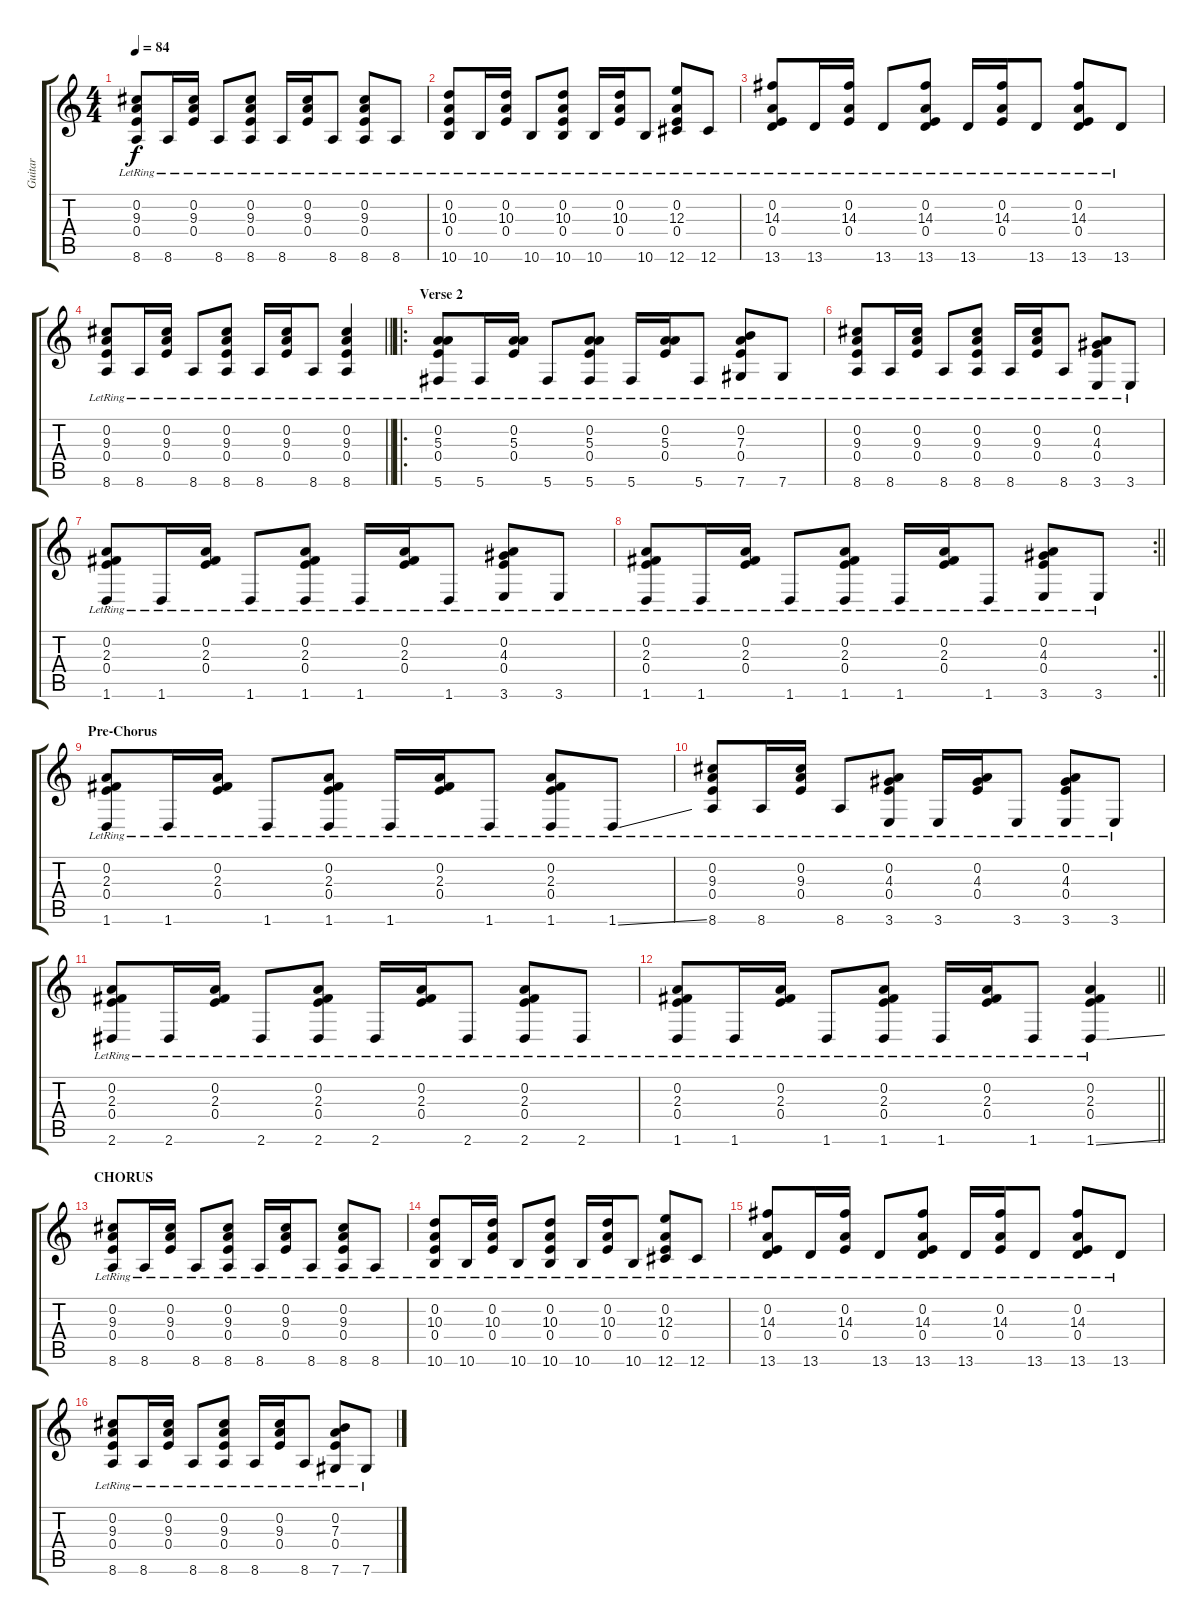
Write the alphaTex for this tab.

\track ("Guitar" "Guitar") {instrument acousticguitarnylon}
\staff {score tabs}
\tuning (Db4 A3 E3 E3 A2 Db2) {hide}
\ts (4 4)
\tempo 84
\clef g2
\ks c
(0.2{lr} 9.3{lr} 0.4{lr} 8.6{lr}).8{dy f} 8.6{lr}.16 (0.2{lr} 9.3{lr} 0.4{lr}).16 8.6{lr}.8 (0.2{lr} 9.3{lr} 0.4{lr} 8.6{lr}).8 8.6{lr}.16 (0.2{lr} 9.3{lr} 0.4{lr}).16 8.6{lr}.8 (0.2{lr} 9.3{lr} 0.4{lr} 8.6{lr}).8 8.6{lr}.8 |
(0.2{lr} 10.3{lr} 0.4{lr} 10.6{lr}).8 10.6{lr}.16 (0.2{lr} 10.3{lr} 0.4{lr}).16 10.6{lr}.8 (0.2{lr} 10.3{lr} 0.4{lr} 10.6{lr}).8 10.6{lr}.16 (0.2{lr} 10.3{lr} 0.4{lr}).16 10.6{lr}.8 (0.2{lr} 12.3{lr} 0.4{lr} 12.6{lr}).8 12.6{lr}.8 |
(0.2{lr} 14.3{lr} 0.4{lr} 13.6{lr}).8 13.6{lr}.16 (0.2{lr} 14.3{lr} 0.4{lr}).16 13.6{lr}.8 (0.2{lr} 14.3{lr} 0.4{lr} 13.6{lr}).8 13.6{lr}.16 (0.2{lr} 14.3{lr} 0.4{lr}).16 13.6{lr}.8 (0.2{lr} 14.3{lr} 0.4{lr} 13.6{lr}).8 13.6{lr}.8 |
\barLineRight lightlight
(0.2{lr} 9.3{lr} 0.4{lr} 8.6{lr}).8 8.6{lr}.16 (0.2{lr} 9.3{lr} 0.4{lr}).16 8.6{lr}.8 (0.2{lr} 9.3{lr} 0.4{lr} 8.6{lr}).8 8.6{lr}.16 (0.2{lr} 9.3{lr} 0.4{lr}).16 8.6{lr}.8 (0.2{lr} 9.3{lr} 0.4{lr} 8.6{lr}).4 |
\ro
\section ("" "Verse 2")
(0.2{lr} 5.3{lr} 0.4{lr} 5.6{lr}).8 5.6{lr}.16 (0.2{lr} 5.3{lr} 0.4{lr}).16 5.6{lr}.8 (0.2{lr} 5.3{lr} 0.4{lr} 5.6{lr}).8 5.6{lr}.16 (0.2{lr} 5.3{lr} 0.4{lr}).16 5.6{lr}.8 (0.2{lr} 7.3{lr} 0.4{lr} 7.6{lr}).8 7.6{lr}.8 |
(0.2{lr} 9.3{lr} 0.4{lr} 8.6{lr}).8 8.6{lr}.16 (0.2{lr} 9.3{lr} 0.4{lr}).16 8.6{lr}.8 (0.2{lr} 9.3{lr} 0.4{lr} 8.6{lr}).8 8.6{lr}.16 (0.2{lr} 9.3{lr} 0.4{lr}).16 8.6{lr}.8 (0.2{lr} 4.3{lr} 0.4{lr} 3.6{lr}).8 3.6{lr}.8 |
(0.2{lr} 2.3{lr} 0.4{lr} 1.6{lr}).8 1.6{lr}.16 (0.2{lr} 2.3{lr} 0.4{lr}).16 1.6{lr}.8 (0.2{lr} 2.3{lr} 0.4{lr} 1.6{lr}).8 1.6{lr}.16 (0.2{lr} 2.3{lr} 0.4{lr}).16 1.6{lr}.8 (0.2{lr} 4.3{lr} 0.4{lr} 3.6{lr}).8 3.6{lr}.8 |
\rc 2
\barLineRight lightlight
(0.2{lr} 2.3{lr} 0.4{lr} 1.6{lr}).8 1.6{lr}.16 (0.2{lr} 2.3{lr} 0.4{lr}).16 1.6{lr}.8 (0.2{lr} 2.3{lr} 0.4{lr} 1.6{lr}).8 1.6{lr}.16 (0.2{lr} 2.3{lr} 0.4{lr}).16 1.6{lr}.8 (0.2{lr} 4.3{lr} 0.4{lr} 3.6{lr}).8 3.6{lr}.8 |
\section ("" "Pre-Chorus")
(0.2{lr} 2.3{lr} 0.4{lr} 1.6{lr}).8 1.6{lr}.16 (0.2{lr} 2.3{lr} 0.4{lr}).16 1.6{lr}.8 (0.2{lr} 2.3{lr} 0.4{lr} 1.6{lr}).8 1.6{lr}.16 (0.2{lr} 2.3{lr} 0.4{lr}).16 1.6{lr}.8 (0.2{lr} 2.3{lr} 0.4{lr} 1.6{lr}).8 1.6{ss lr}.8 |
(0.2{lr} 9.3{lr} 0.4{lr} 8.6{lr}).8 8.6{lr}.16 (0.2{lr} 9.3{lr} 0.4{lr}).16 8.6{lr}.8 (0.2{lr} 4.3{lr} 0.4{lr} 3.6{lr}).8 3.6{lr}.16 (0.2{lr} 4.3{lr} 0.4{lr}).16 3.6{lr}.8 (0.2{lr} 4.3{lr} 0.4{lr} 3.6{lr}).8 3.6{lr}.8 |
(0.2{lr} 2.3{lr} 0.4{lr} 2.6{lr}).8 2.6{lr}.16 (0.2{lr} 2.3{lr} 0.4{lr}).16 2.6{lr}.8 (0.2{lr} 2.3{lr} 0.4{lr} 2.6{lr}).8 2.6{lr}.16 (0.2{lr} 2.3{lr} 0.4{lr}).16 2.6{lr}.8 (0.2{lr} 2.3{lr} 0.4{lr} 2.6{lr}).8 2.6{lr}.8 |
\barLineRight lightlight
(0.2{lr} 2.3{lr} 0.4{lr} 1.6{lr}).8 1.6{lr}.16 (0.2{lr} 2.3{lr} 0.4{lr}).16 1.6{lr}.8 (0.2{lr} 2.3{lr} 0.4{lr} 1.6{lr}).8 1.6{lr}.16 (0.2{lr} 2.3{lr} 0.4{lr}).16 1.6{lr}.8 (0.2{lr} 2.3{lr} 0.4{lr} 1.6{ss lr}).4 |
\section ("" "CHORUS")
(0.2{lr} 9.3{lr} 0.4{lr} 8.6{lr}).8 8.6{lr}.16 (0.2{lr} 9.3{lr} 0.4{lr}).16 8.6{lr}.8 (0.2{lr} 9.3{lr} 0.4{lr} 8.6{lr}).8 8.6{lr}.16 (0.2{lr} 9.3{lr} 0.4{lr}).16 8.6{lr}.8 (0.2{lr} 9.3{lr} 0.4{lr} 8.6{lr}).8 8.6{lr}.8 |
(0.2{lr} 10.3{lr} 0.4{lr} 10.6{lr}).8 10.6{lr}.16 (0.2{lr} 10.3{lr} 0.4{lr}).16 10.6{lr}.8 (0.2{lr} 10.3{lr} 0.4{lr} 10.6{lr}).8 10.6{lr}.16 (0.2{lr} 10.3{lr} 0.4{lr}).16 10.6{lr}.8 (0.2{lr} 12.3{lr} 0.4{lr} 12.6{lr}).8 12.6{lr}.8 |
(0.2{lr} 14.3{lr} 0.4{lr} 13.6{lr}).8 13.6{lr}.16 (0.2{lr} 14.3{lr} 0.4{lr}).16 13.6{lr}.8 (0.2{lr} 14.3{lr} 0.4{lr} 13.6{lr}).8 13.6{lr}.16 (0.2{lr} 14.3{lr} 0.4{lr}).16 13.6{lr}.8 (0.2{lr} 14.3{lr} 0.4{lr} 13.6{lr}).8 13.6{lr}.8 |
(0.2{lr} 9.3{lr} 0.4{lr} 8.6{lr}).8 8.6{lr}.16 (0.2{lr} 9.3{lr} 0.4{lr}).16 8.6{lr}.8 (0.2{lr} 9.3{lr} 0.4{lr} 8.6{lr}).8 8.6{lr}.16 (0.2{lr} 9.3{lr} 0.4{lr}).16 8.6{lr}.8 (0.2{lr} 7.3{lr} 0.4{lr} 7.6{lr}).8 7.6{lr}.8
